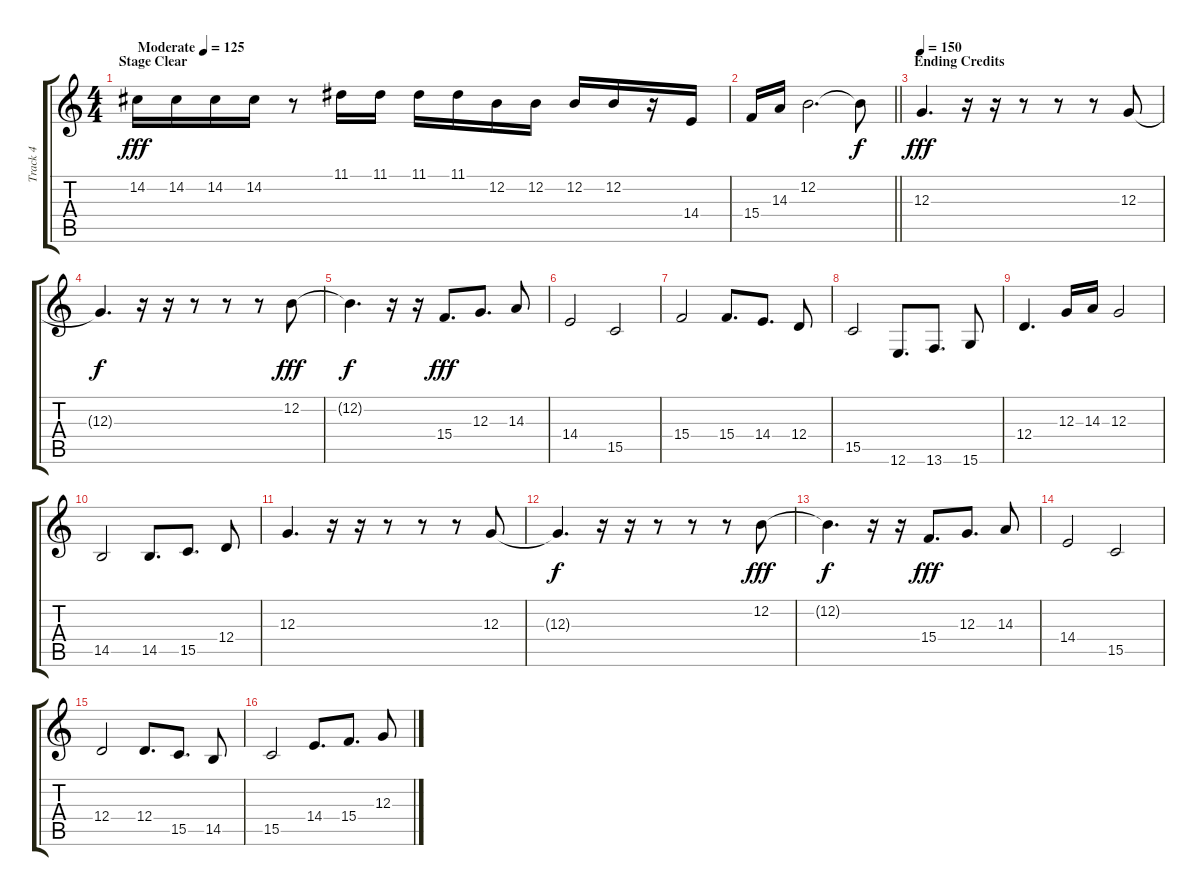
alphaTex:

\track ("Track 4" "Track 4") {instrument stringensemble1}
\staff {score tabs}
\tuning (E4 B3 G3 D3 A2 E2) {hide}
\ts (4 4)
\section ("" "Stage Clear")
\tempo (125 "Moderate")
\clef g2
\ks c
14.2.16{dy fff instrument stringensemble1} 14.2.16 14.2.16 14.2.16 r.8 11.1.16 11.1.16 11.1.16 11.1.16 12.2.16 12.2.16 12.2.16 12.2.16 r.16 14.4.16 |
\barLineRight lightlight
15.4.16 14.3.16 12.2.2{d} 12.2{t}.8{dy f} |
\section ("" "Ending Credits")
\tempo 150
12.3.4{d dy fff} r.16 r.16 r.8 r.8 r.8 12.3.8 |
12.3{t}.4{d dy f} r.16 r.16 r.8 r.8 r.8 12.2.8{dy fff} |
12.2{t}.4{d dy f} r.16 r.16 15.4.8{d dy fff} 12.3.8{d} 14.3.8 |
14.4.2 15.5.2 |
15.4.2 15.4.8{d} 14.4.8{d} 12.4.8 |
15.5.2 12.6.8{d} 13.6.8{d} 15.6.8 |
12.4.4{d} 12.3.16 14.3.16 12.3.2 |
14.5.2 14.5.8{d} 15.5.8{d} 12.4.8 |
12.3.4{d} r.16 r.16 r.8 r.8 r.8 12.3.8 |
12.3{t}.4{d dy f} r.16 r.16 r.8 r.8 r.8 12.2.8{dy fff} |
12.2{t}.4{d dy f} r.16 r.16 15.4.8{d dy fff} 12.3.8{d} 14.3.8 |
14.4.2 15.5.2 |
12.4.2 12.4.8{d} 15.5.8{d} 14.5.8 |
15.5.2 14.4.8{d} 15.4.8{d} 12.3.8
